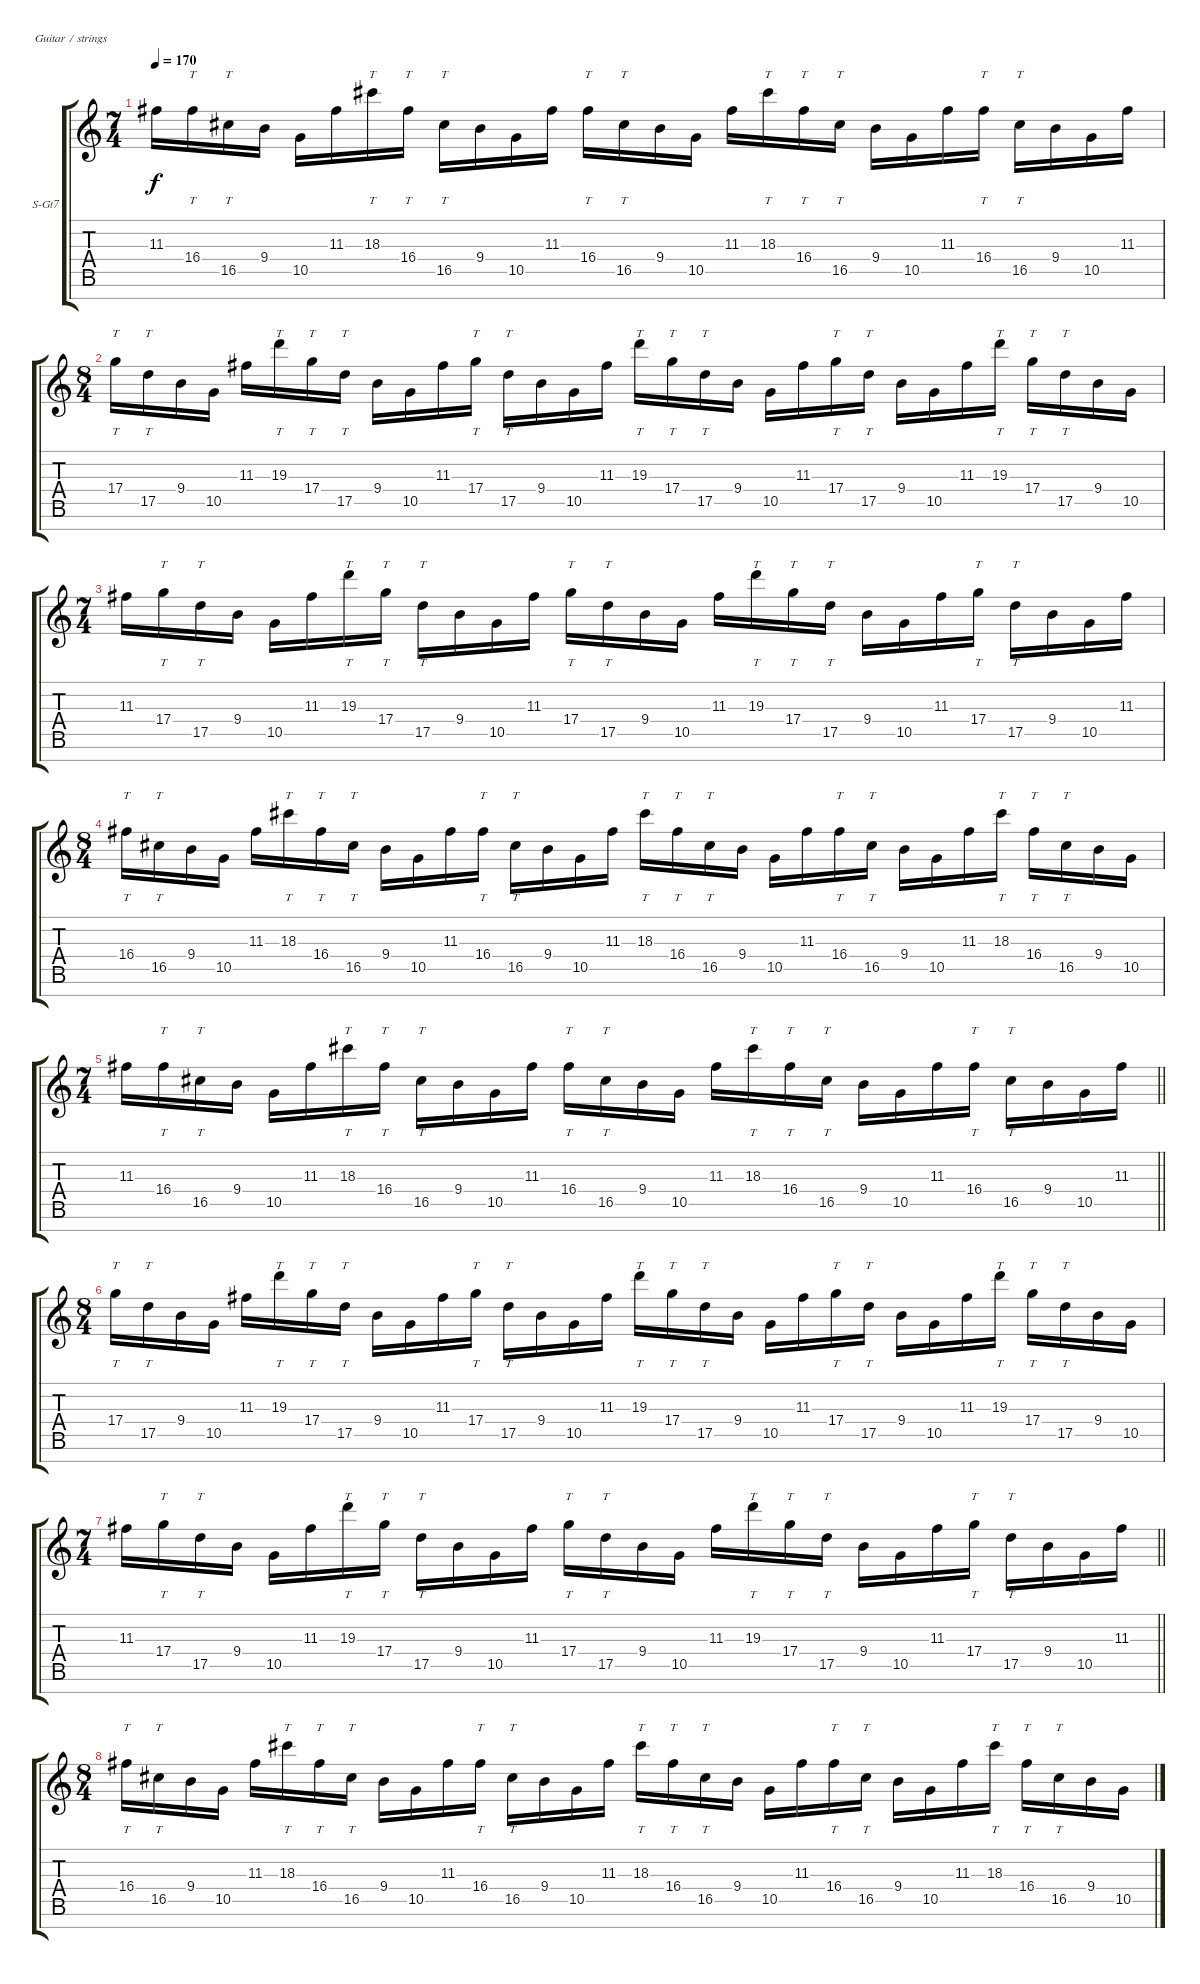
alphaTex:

\bracketExtendMode groupsimilarinstruments
\firstSystemTrackNameOrientation horizontal
\otherSystemsTrackNameOrientation horizontal
\track ("Guitar 3" "S-Gt7") {multiBarRest instrument acousticguitarsteel}
\staff {score tabs}
\tuning (E4 B3 G3 D3 A2 E2 B1)
\ts (7 4)
\tempo 170
\clef g2
\ks c
11.3.16{dy f} 16.4.16{tt} 16.5.16{tt} 9.4.16{beam split} 10.5.16 11.3.16 18.3.16{tt} 16.4.16{tt beam split} 16.5.16{tt beam merge} 9.4.16 10.5.16 11.3.16 16.4.16{tt} 16.5.16{tt} 9.4.16 10.5.16{beam split} 11.3.16 18.3.16{tt} 16.4.16{tt} 16.5.16{tt} 9.4.16 10.5.16 11.3.16 16.4.16{tt beam split} 16.5.16{tt} 9.4.16 10.5.16 11.3.16 |
\ts (8 4)
17.4.16{tt} 17.5.16{tt} 9.4.16 10.5.16{beam split} 11.3.16 19.3.16{tt} 17.4.16{tt} 17.5.16{tt} 9.4.16 10.5.16 11.3.16 17.4.16{tt beam split} 17.5.16{tt} 9.4.16 10.5.16 11.3.16 19.3.16{tt} 17.4.16{tt} 17.5.16{tt} 9.4.16{beam split} 10.5.16{beam merge} 11.3.16{beam merge} 17.4.16{tt} 17.5.16{tt} 9.4.16 10.5.16 11.3.16 19.3.16{tt beam split} 17.4.16{tt} 17.5.16{tt} 9.4.16 10.5.16 |
\ts (7 4)
11.3.16 17.4.16{tt} 17.5.16{tt} 9.4.16{beam split} 10.5.16 11.3.16 19.3.16{tt} 17.4.16{tt beam split} 17.5.16{tt} 9.4.16 10.5.16 11.3.16 17.4.16{tt} 17.5.16{tt} 9.4.16 10.5.16{beam split} 11.3.16 19.3.16{tt} 17.4.16{tt} 17.5.16{tt} 9.4.16 10.5.16 11.3.16 17.4.16{tt beam split} 17.5.16{tt} 9.4.16 10.5.16 11.3.16 |
\ts (8 4)
16.4.16{tt} 16.5.16{tt} 9.4.16 10.5.16{beam split} 11.3.16 18.3.16{tt} 16.4.16{tt} 16.5.16{tt} 9.4.16 10.5.16 11.3.16 16.4.16{tt beam split} 16.5.16{tt} 9.4.16 10.5.16 11.3.16 18.3.16{tt} 16.4.16{tt} 16.5.16{tt} 9.4.16{beam split} 10.5.16 11.3.16 16.4.16{tt} 16.5.16{tt} 9.4.16 10.5.16 11.3.16 18.3.16{tt beam split} 16.4.16{tt} 16.5.16{tt} 9.4.16 10.5.16 |
\ts (7 4)
\barLineRight lightlight
11.3.16 16.4.16{tt} 16.5.16{tt} 9.4.16{beam split} 10.5.16 11.3.16 18.3.16{tt} 16.4.16{tt beam split} 16.5.16{tt beam merge} 9.4.16 10.5.16 11.3.16 16.4.16{tt} 16.5.16{tt} 9.4.16 10.5.16{beam split} 11.3.16 18.3.16{tt} 16.4.16{tt} 16.5.16{tt} 9.4.16 10.5.16 11.3.16 16.4.16{tt beam split} 16.5.16{tt} 9.4.16 10.5.16 11.3.16 |
\ts (8 4)
17.4.16{tt} 17.5.16{tt} 9.4.16 10.5.16{beam split} 11.3.16 19.3.16{tt} 17.4.16{tt} 17.5.16{tt} 9.4.16 10.5.16 11.3.16 17.4.16{tt beam split} 17.5.16{tt} 9.4.16 10.5.16 11.3.16 19.3.16{tt} 17.4.16{tt} 17.5.16{tt} 9.4.16{beam split} 10.5.16 11.3.16 17.4.16{tt} 17.5.16{tt} 9.4.16 10.5.16 11.3.16 19.3.16{tt beam split} 17.4.16{tt} 17.5.16{tt} 9.4.16 10.5.16 |
\ts (7 4)
\barLineRight lightlight
11.3.16 17.4.16{tt} 17.5.16{tt} 9.4.16{beam split} 10.5.16 11.3.16 19.3.16{tt} 17.4.16{tt beam split} 17.5.16{tt} 9.4.16 10.5.16 11.3.16 17.4.16{tt} 17.5.16{tt} 9.4.16 10.5.16{beam split} 11.3.16 19.3.16{tt} 17.4.16{tt} 17.5.16{tt} 9.4.16 10.5.16 11.3.16 17.4.16{tt beam split} 17.5.16{tt} 9.4.16 10.5.16 11.3.16 |
\ts (8 4)
16.4.16{tt} 16.5.16{tt} 9.4.16 10.5.16{beam split} 11.3.16 18.3.16{tt} 16.4.16{tt} 16.5.16{tt} 9.4.16 10.5.16 11.3.16 16.4.16{tt beam split} 16.5.16{tt} 9.4.16 10.5.16 11.3.16 18.3.16{tt} 16.4.16{tt} 16.5.16{tt} 9.4.16{beam split} 10.5.16 11.3.16 16.4.16{tt} 16.5.16{tt} 9.4.16 10.5.16 11.3.16 18.3.16{tt beam split} 16.4.16{tt} 16.5.16{tt} 9.4.16 10.5.16
